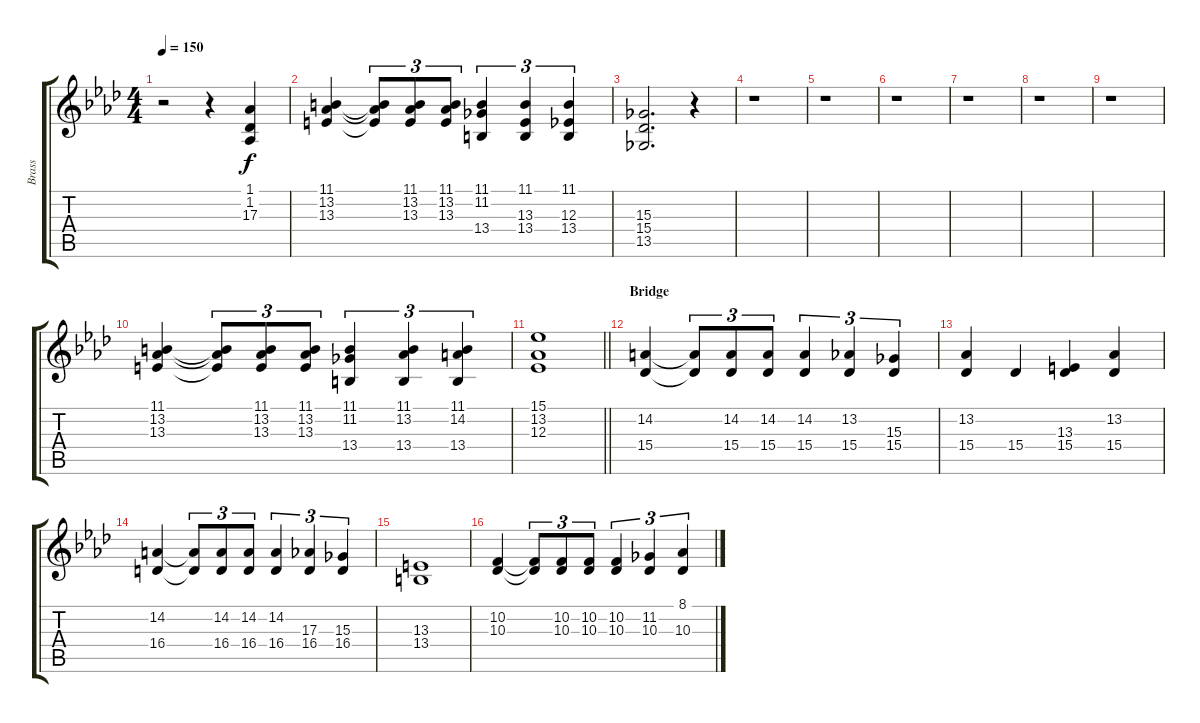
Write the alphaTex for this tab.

\track ("Brass" "Brass") {instrument brasssection}
\staff {score tabs}
\tuning (C4 G3 Eb3 Bb2 F2 C2) {hide}
\ts (4 4)
\tempo 150
\clef g2
\ks fminor
r.2{dy f} r.4 (1.1 1.2 17.3).4 |
(11.1 13.2 13.3).4 (11.1{t} 13.2{t} 13.3{t}).8{tu (3 2)} (11.1 13.2 13.3).8{tu (3 2)} (11.1 13.2 13.3).8{tu (3 2)} (11.1 11.2 13.4).4{tu (3 2)} (11.1 13.3 13.4).4{tu (3 2)} (11.1 12.3 13.4).4{tu (3 2)} |
(15.3 15.4 13.5).2{d} r.4 |
r.1 |
r.1 |
r.1 |
r.1 |
r.1 |
r.1 |
(11.1 13.2 13.3).4 (11.1{t} 13.2{t} 13.3{t}).8{tu (3 2)} (11.1 13.2 13.3).8{tu (3 2)} (11.1 13.2 13.3).8{tu (3 2)} (11.1 11.2 13.4).4{tu (3 2)} (11.1 13.2 13.4).4{tu (3 2)} (11.1 14.2 13.4).4{tu (3 2)} |
\barLineRight lightlight
(15.1 13.2 12.3).1 |
\section ("" "Bridge")
(14.2 15.4).4 (14.2{t} 15.4{t}).8{tu (3 2)} (14.2 15.4).8{tu (3 2)} (14.2 15.4).8{tu (3 2)} (14.2 15.4).4{tu (3 2)} (13.2 15.4).4{tu (3 2)} (15.3 15.4).4{tu (3 2)} |
(13.2 15.4).4 15.4.4 (13.3 15.4).4 (13.2 15.4).4 |
(14.2 16.4).4 (14.2{t} 16.4{t}).8{tu (3 2)} (14.2 16.4).8{tu (3 2)} (14.2 16.4).8{tu (3 2)} (14.2 16.4).4{tu (3 2)} (17.3 16.4).4{tu (3 2)} (15.3 16.4).4{tu (3 2)} |
(13.3 13.4).1 |
(10.2 10.3).4 (10.2{t} 10.3{t}).8{tu (3 2)} (10.2 10.3).8{tu (3 2)} (10.2 10.3).8{tu (3 2)} (10.2 10.3).4{tu (3 2)} (11.2 10.3).4{tu (3 2)} (8.1 10.3).4{tu (3 2)}
